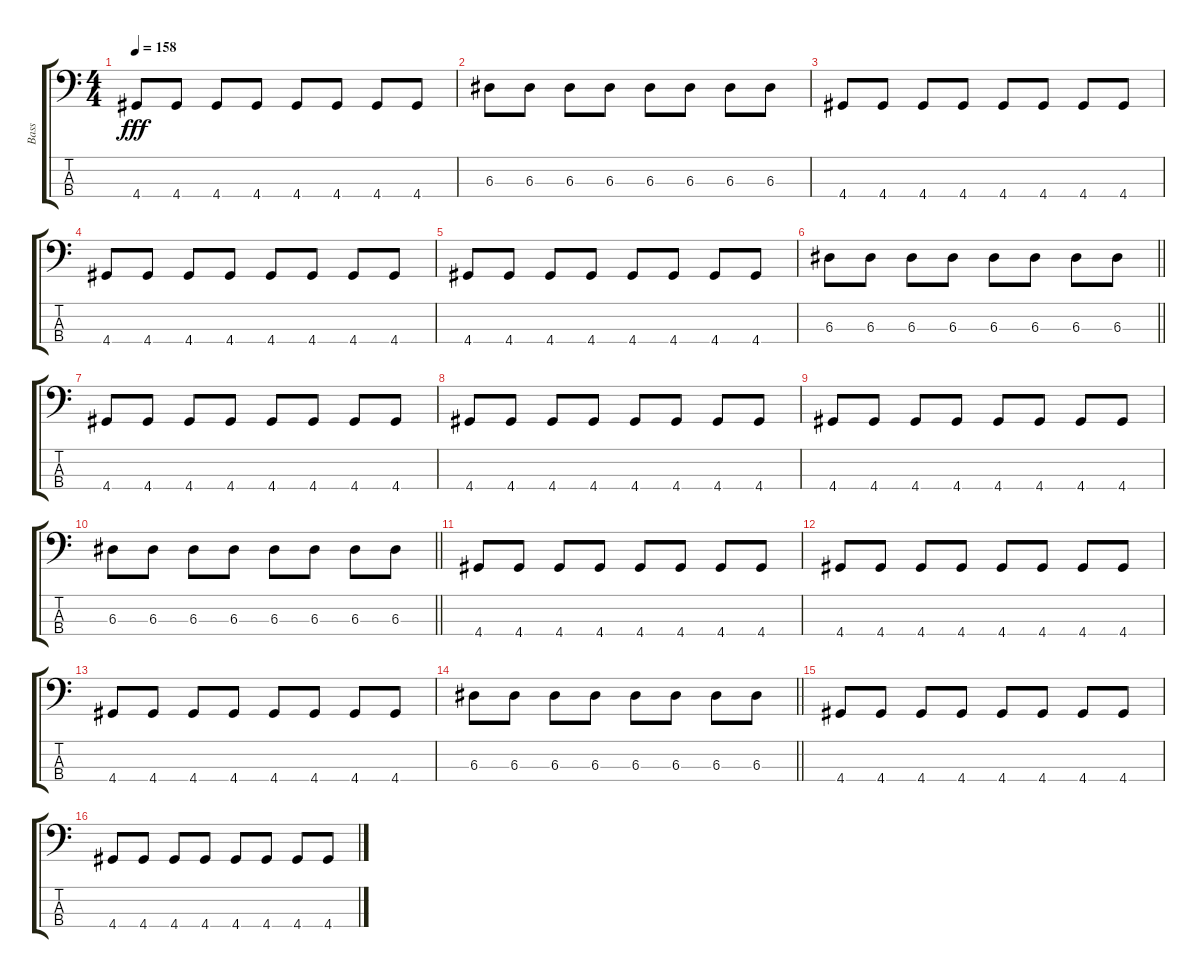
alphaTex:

\track ("Bass" "Bass") {instrument electricbasspick}
\staff {score tabs}
\tuning (G2 D2 A1 E1) {hide}
\ts (4 4)
\tempo 158
\clef f4
\ks c
4.4.8{dy fff} 4.4.8 4.4.8 4.4.8 4.4.8 4.4.8 4.4.8 4.4.8 |
6.3.8 6.3.8 6.3.8 6.3.8 6.3.8 6.3.8 6.3.8 6.3.8 |
4.4.8 4.4.8 4.4.8 4.4.8 4.4.8 4.4.8 4.4.8 4.4.8 |
4.4.8 4.4.8 4.4.8 4.4.8 4.4.8 4.4.8 4.4.8 4.4.8 |
4.4.8 4.4.8 4.4.8 4.4.8 4.4.8 4.4.8 4.4.8 4.4.8 |
\barLineRight lightlight
6.3.8 6.3.8 6.3.8 6.3.8 6.3.8 6.3.8 6.3.8 6.3.8 |
4.4.8 4.4.8 4.4.8 4.4.8 4.4.8 4.4.8 4.4.8 4.4.8 |
4.4.8 4.4.8 4.4.8 4.4.8 4.4.8 4.4.8 4.4.8 4.4.8 |
4.4.8 4.4.8 4.4.8 4.4.8 4.4.8 4.4.8 4.4.8 4.4.8 |
\barLineRight lightlight
6.3.8 6.3.8 6.3.8 6.3.8 6.3.8 6.3.8 6.3.8 6.3.8 |
4.4.8 4.4.8 4.4.8 4.4.8 4.4.8 4.4.8 4.4.8 4.4.8 |
4.4.8 4.4.8 4.4.8 4.4.8 4.4.8 4.4.8 4.4.8 4.4.8 |
4.4.8 4.4.8 4.4.8 4.4.8 4.4.8 4.4.8 4.4.8 4.4.8 |
\barLineRight lightlight
6.3.8 6.3.8 6.3.8 6.3.8 6.3.8 6.3.8 6.3.8 6.3.8 |
4.4.8 4.4.8 4.4.8 4.4.8 4.4.8 4.4.8 4.4.8 4.4.8 |
4.4.8 4.4.8 4.4.8 4.4.8 4.4.8 4.4.8 4.4.8 4.4.8
